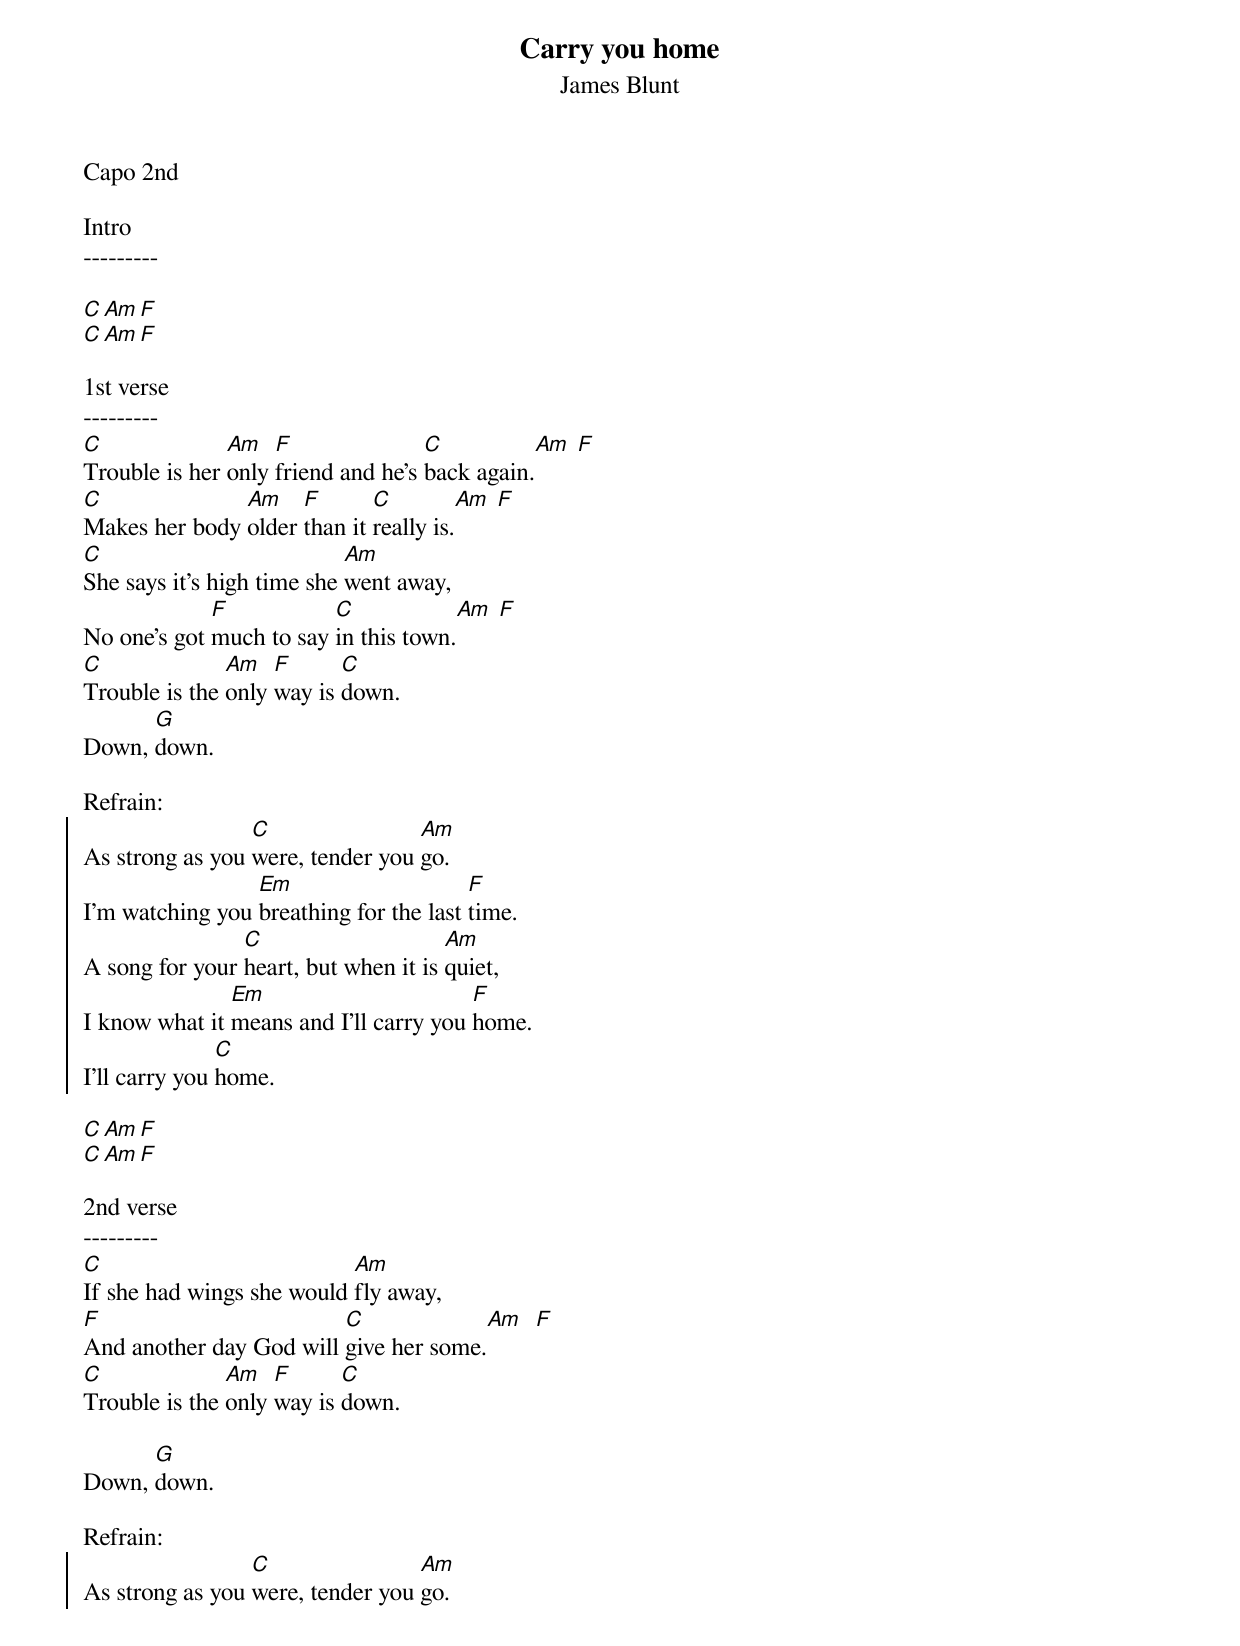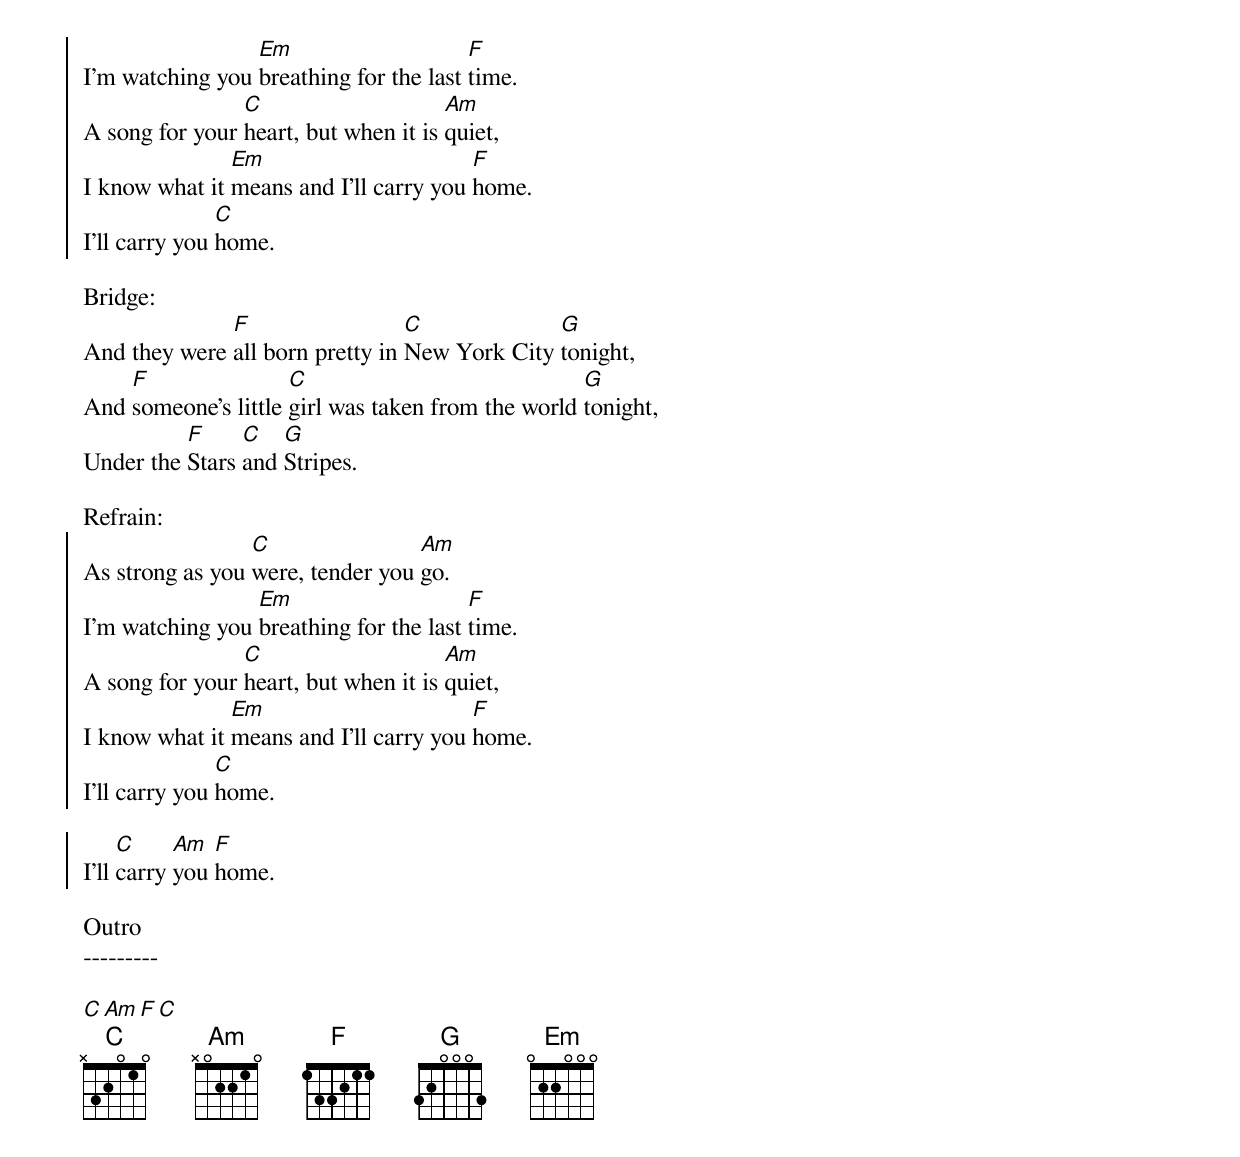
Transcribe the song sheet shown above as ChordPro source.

{t:Carry you home}
{st:James Blunt}

Capo 2nd

Intro
---------

[C][Am][F]
[C][Am][F]

1st verse
---------
[C]Trouble is her [Am]only [F]friend and he's [C]back again.[Am] [F]
[C]Makes her body [Am]older [F]than it [C]really is.[Am] [F]
[C]She says it's high time she [Am]went away,
No one's got [F]much to say [C]in this town.[Am] [F]
[C]Trouble is the [Am]only [F]way is [C]down.
Down, [G]down.

Refrain:
{soc}
As strong as you [C]were, tender you [Am]go.
I'm watching you [Em]breathing for the last [F]time.
A song for your [C]heart, but when it is [Am]quiet,
I know what it [Em]means and I'll carry you [F]home.
I'll carry you [C]home.
{eoc}

[C][Am][F]
[C][Am][F]

2nd verse
---------
[C]If she had wings she would [Am]fly away,
[F]And another day God will [C]give her some.[Am]  [F]
[C]Trouble is the [Am]only [F]way is [C]down.

Down, [G]down.

Refrain:
{soc}
As strong as you [C]were, tender you [Am]go.
I'm watching you [Em]breathing for the last [F]time.
A song for your [C]heart, but when it is [Am]quiet,
I know what it [Em]means and I'll carry you [F]home.
I'll carry you [C]home.
{eoc}

Bridge:
{sob}
And they were [F]all born pretty in [C]New York City [G]tonight,
And [F]someone's little [C]girl was taken from the world [G]tonight,
Under the [F]Stars [C]and [G]Stripes.
{eob}

Refrain:
{soc}
As strong as you [C]were, tender you [Am]go.
I'm watching you [Em]breathing for the last [F]time.
A song for your [C]heart, but when it is [Am]quiet,
I know what it [Em]means and I'll carry you [F]home.
I'll carry you [C]home.

I'll [C]carry [Am]you [F]home.
{eoc}

Outro
---------

[C][Am][F][C]
